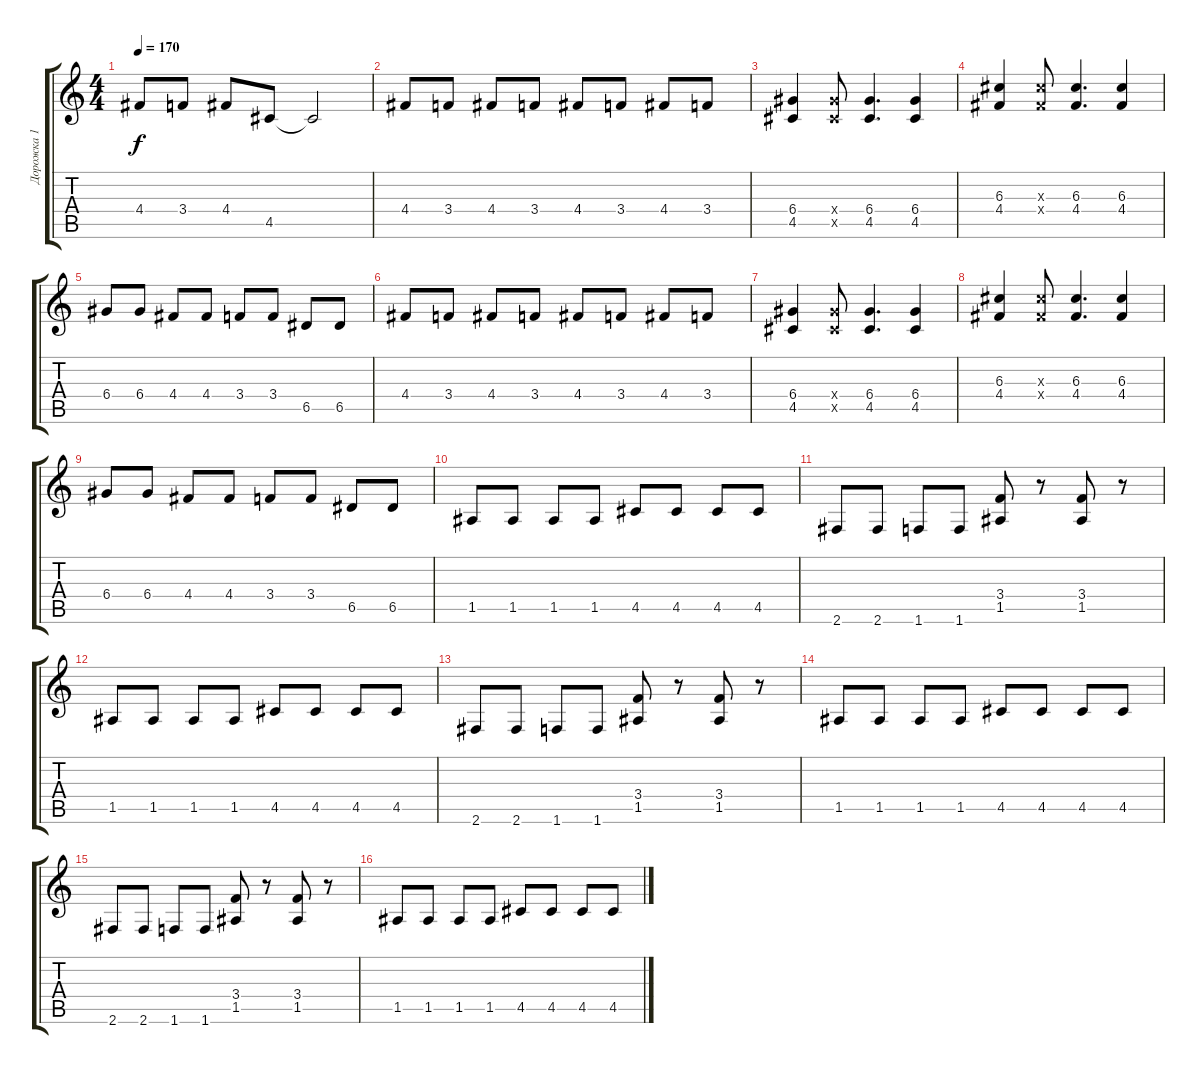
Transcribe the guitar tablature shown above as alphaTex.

\track ("Дорожка 1" "Дорожка 1") {instrument distortionguitar}
\staff {score tabs}
\tuning (E4 B3 G3 D3 A2 E2) {hide}
\ts (4 4)
\tempo 170
\clef g2
\ks c
4.4.8{dy f} 3.4.8 4.4.8 4.5.8 4.5{t}.2 |
4.4.8 3.4.8 4.4.8 3.4.8 4.4.8 3.4.8 4.4.8 3.4.8 |
(6.4 4.5).4 (6.4{x} 4.5{x}).8 (6.4 4.5).4{d} (6.4 4.5).4 |
(6.3 4.4).4 (6.3{x} 4.4{x}).8 (6.3 4.4).4{d} (6.3 4.4).4 |
6.4.8 6.4.8 4.4.8 4.4.8 3.4.8 3.4.8 6.5.8 6.5.8 |
4.4.8 3.4.8 4.4.8 3.4.8 4.4.8 3.4.8 4.4.8 3.4.8 |
(6.4 4.5).4 (6.4{x} 4.5{x}).8 (6.4 4.5).4{d} (6.4 4.5).4 |
(6.3 4.4).4 (6.3{x} 4.4{x}).8 (6.3 4.4).4{d} (6.3 4.4).4 |
6.4.8 6.4.8 4.4.8 4.4.8 3.4.8 3.4.8 6.5.8 6.5.8 |
1.5.8 1.5.8 1.5.8 1.5.8 4.5.8 4.5.8 4.5.8 4.5.8 |
2.6.8 2.6.8 1.6.8 1.6.8 (3.4 1.5).8 r.8 (3.4 1.5).8 r.8 |
1.5.8 1.5.8 1.5.8 1.5.8 4.5.8 4.5.8 4.5.8 4.5.8 |
2.6.8 2.6.8 1.6.8 1.6.8 (3.4 1.5).8 r.8 (3.4 1.5).8 r.8 |
1.5.8 1.5.8 1.5.8 1.5.8 4.5.8 4.5.8 4.5.8 4.5.8 |
2.6.8 2.6.8 1.6.8 1.6.8 (3.4 1.5).8 r.8 (3.4 1.5).8 r.8 |
1.5.8 1.5.8 1.5.8 1.5.8 4.5.8 4.5.8 4.5.8 4.5.8
